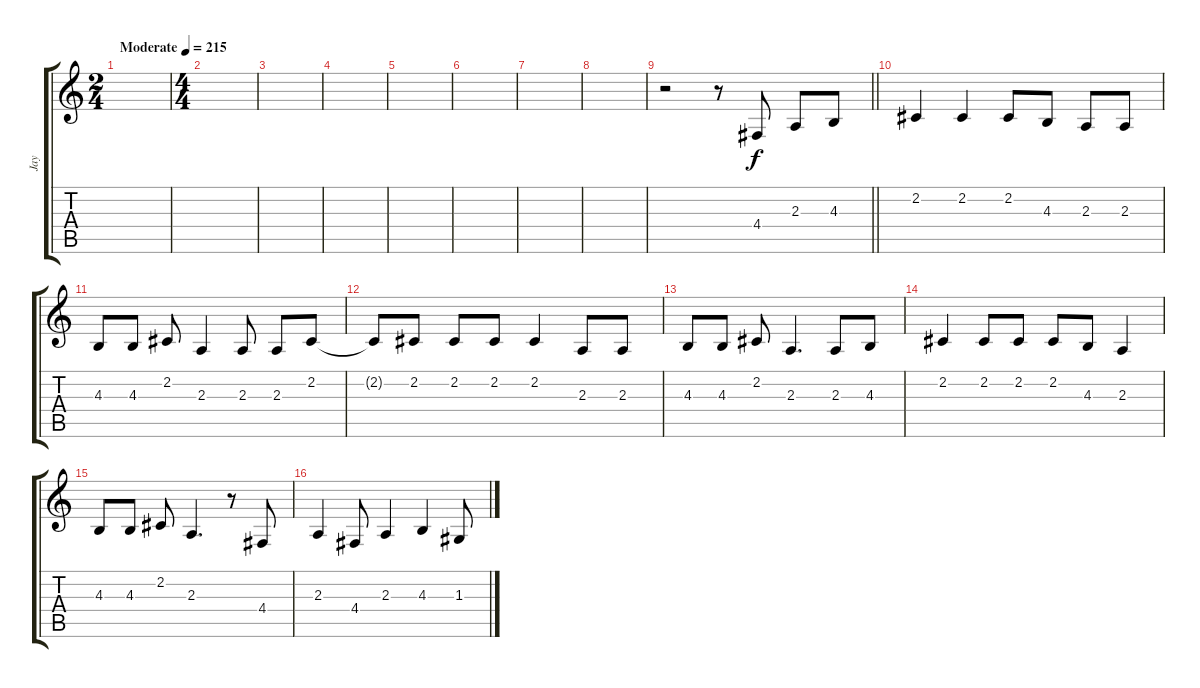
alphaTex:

\track ("Jay" "Jay") {instrument bassoon}
\staff {score tabs}
\tuning (E4 B3 G3 D3 A2 E2) {hide}
\ts (2 4)
\tempo (215 "Moderate")
\clef g2
\ks c
|
\ts (4 4)
|
|
|
|
|
|
|
\barLineRight lightlight
r.2 r.8 4.4.8 2.3.8 4.3.8 |
\section ("" "")
2.2.4 2.2.4 2.2.8 4.3.8 2.3.8 2.3.8 |
4.3.8 4.3.8 2.2.8 2.3.4 2.3.8 2.3.8 2.2.8 |
2.2{t}.8 2.2.8 2.2.8 2.2.8 2.2.4 2.3.8 2.3.8 |
4.3.8 4.3.8 2.2.8 2.3.4{d} 2.3.8 4.3.8 |
2.2.4 2.2.8 2.2.8 2.2.8 4.3.8 2.3.4 |
4.3.8 4.3.8 2.2.8 2.3.4{d} r.8 4.4.8 |
2.3.4 4.4.8 2.3.4 4.3.4 1.3.8
